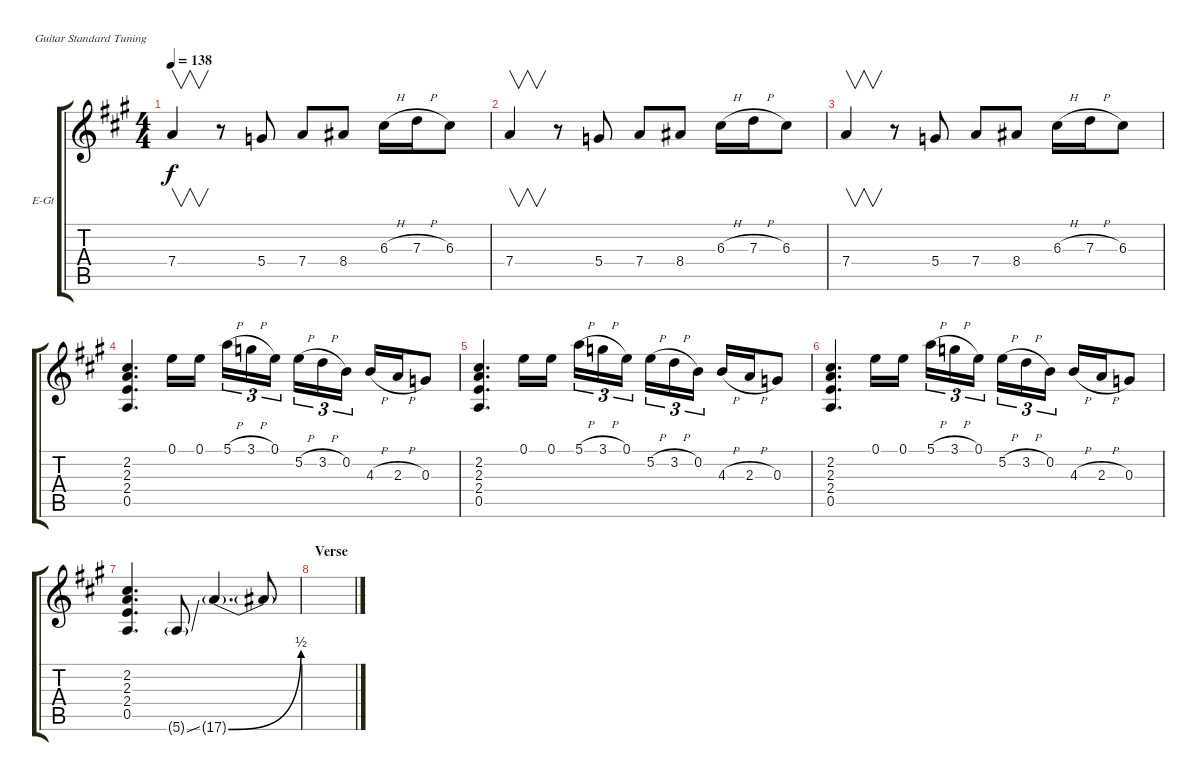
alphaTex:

\defaultSystemsLayout 4
\bracketExtendMode groupsimilarinstruments
\firstSystemTrackNameOrientation horizontal
\otherSystemsTrackNameOrientation horizontal
\track ("Electric Guitar" "E-Gt") {instrument distortionguitar}
\staff {score tabs}
\tuning (E4 B3 G3 D3 A2 E2)
\ts (4 4)
\tempo 138
\clef g2
\scale
1.07062
\ks a
7.4.4{v dy f} r.8 5.4.8 7.4.8 8.4.8 6.3{h}.16 7.3{h}.16 6.3.8 |
\scale
0.929382 7.4.4{v} r.8 5.4.8 7.4.8 8.4.8 6.3{h}.16 7.3{h}.16 6.3.8 |
\scale
1.07062 7.4.4{v} r.8 5.4.8 7.4.8 8.4.8 6.3{h}.16 7.3{h}.16 6.3.8 |
\scale
0.929382 (0.5 2.4 2.2 2.3).4{d} 0.1.16 0.1.16 5.1{h}.16{tu (3 2)} 3.1{h}.16{tu (3 2)} 0.1.16{tu (3 2)} 5.2{h}.16{tu (3 2)} 3.2{h}.16{tu (3 2)} 0.2.16{tu (3 2)} 4.3{h}.16 2.3{h}.16 0.3.8 |
\scale
1.07062 (0.5 2.4 2.2 2.3).4{d} 0.1.16 0.1.16 5.1{h}.16{tu (3 2)} 3.1{h}.16{tu (3 2)} 0.1.16{tu (3 2)} 5.2{h}.16{tu (3 2)} 3.2{h}.16{tu (3 2)} 0.2.16{tu (3 2)} 4.3{h}.16 2.3{h}.16 0.3.8 |
\scale
0.929382 (0.5 2.4 2.2 2.3).4{d} 0.1.16 0.1.16 5.1{h}.16{tu (3 2)} 3.1{h}.16{tu (3 2)} 0.1.16{tu (3 2)} 5.2{h}.16{tu (3 2)} 3.2{h}.16{tu (3 2)} 0.2.16{tu (3 2)} 4.3{h}.16 2.3{h}.16 0.3.8 |
\scale
1.07062 (0.5 2.4 2.2 2.3).4{d} 5.6{ss g}.8 17.6{be (bend 0 0 15.6 2) g}.4{d} 17.6{t}.8 |
\section ("" "Verse")
\scale
0.929382 |
\scale
1.07062 |
\scale
0.929382 |
\scale
1.07062 |
\scale
0.929382 |
\scale
1.07062 |
\scale
0.929382 |
\scale
1.07062 |
\scale
0.929382
